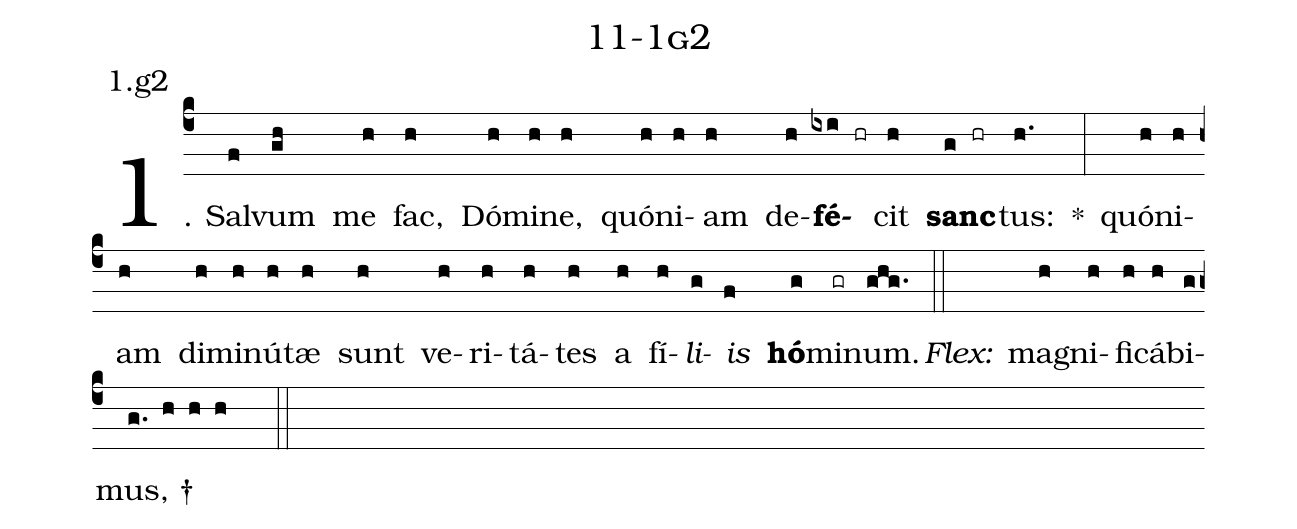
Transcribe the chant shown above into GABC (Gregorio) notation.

name: 11-1g2;
annotation: 1.g2;
%%
(c4)1. Sal(f)vum(gh) me(h) fac,(h) Dó(h)mi(h)ne,(h) quón(h)i(h)am(h) de(h)<b>fé</b>(ixi hr)cit(h) <b>sanc</b>(g hr)tus:(h.) *(:) quón(h)i(h)am(h) di(h)mi(h)nú(h)tæ(h) sunt(h) ve(h)ri(h)tá(h)tes(h) a(h) fí(h)<i>li</i>(g)<i>is</i>(f) <b>hó</b>(g)mi(gr)num.(ghg.) (::)
<i>Flex:</i>()  ma(h)gni(h)fi(h)cá(h)bi(g)mus, †(g. h h h  ::)
